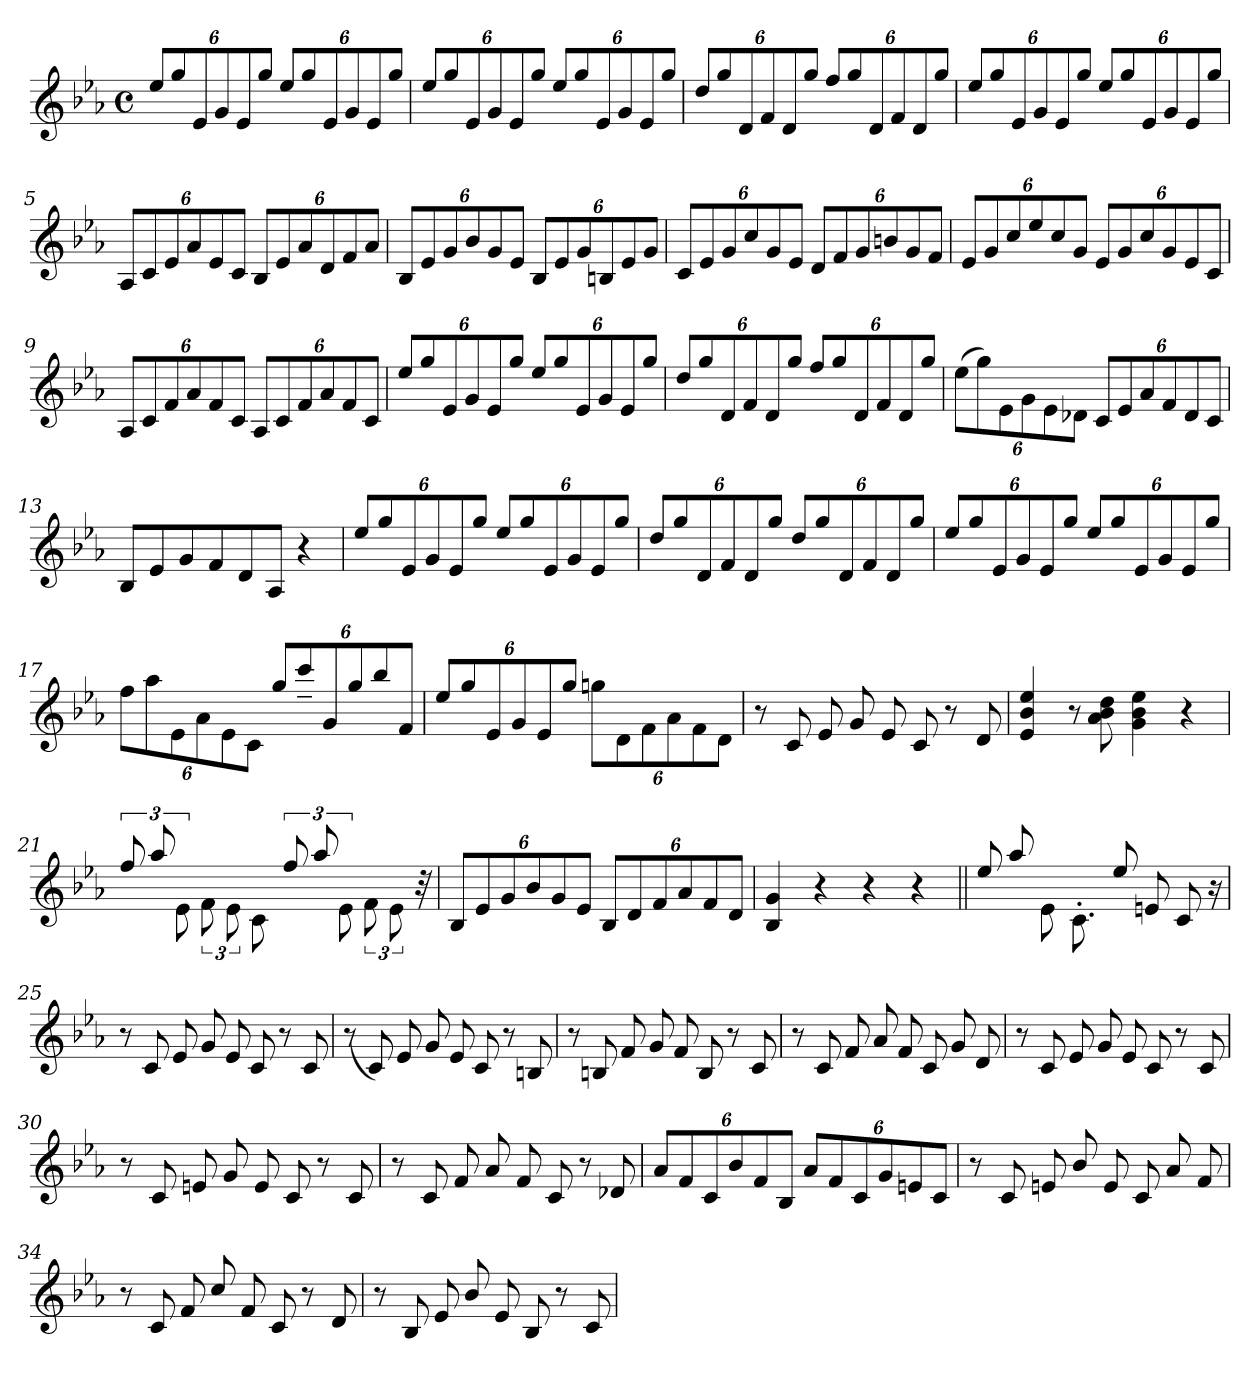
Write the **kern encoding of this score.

**kern
*part1
*staff1
*clefG2
*k[b-e-a-]
*M4/4
*met(c)
=1
12ee-/L
12gg/
12e-\
12g\
12e-\
12gg/J
12ee-/L
12gg/
12e-\
12g\
12e-\
12gg/J
=2
12ee-/L
12gg/
12e-\
12g\
12e-\
12gg/J
12ee-/L
12gg/
12e-\
12g\
12e-\
12gg/J
=3
12dd/L
12gg/
12d\
12f\
12d\
12gg/J
12ff/L
12gg/
12d\
12f\
12d\
12gg/J
=4
12ee-/L
12gg/
12e-\
12g\
12e-\
12gg/J
12ee-/L
12gg/
12e-\
12g\
12e-\
12gg/J
=5
12A-/L
12c/
12e-/
12a-/
12e-/
12c/J
12B-/L
12e-/
12a-/
12d/
12f/
12a-/J
=6
12B-/L
12e-/
12g/
12b-/
12g/
12e-/J
12B-/L
12e-/
12g/
12Bn/
12e-/
12g/J
=7
12c/L
12e-/
12g/
12cc/
12g/
12e-/J
12d/L
12f/
12g/
12bn/
12g/
12f/J
=8
12e-/L
12g/
12cc/
12ee-/
12cc/
12g/J
12e-/L
12g/
12cc/
12g/
12e-/
12c/J
=9
12A-/L
12c/
12f/
12a-/
12f/
12c/J
12A-/L
12c/
12f/
12a-/
12f/
12c/J
=10
12ee-/L
12gg/
12e-\
12g\
12e-\
12gg/J
12ee-/L
12gg/
12e-\
12g\
12e-\
12gg/J
=11
12dd/L
12gg/
12d\
12f\
12d\
12gg/J
12ff/L
12gg/
12d\
12f\
12d\
12gg/J
=12
(12ee-/L
12gg/)
12e-\
12g\
12e-\
12d-X\J
12c/L
12e-/
12a-/
12f/
12d-/
12c/J
=13
8B-/L
8e-/
8g/
8f/
8d/
8A-/J
4r
=14
12ee-/L
12gg/
12e-\
12g\
12e-\
12gg/J
12ee-/L
12gg/
12e-\
12g\
12e-\
12gg/J
=15
12dd/L
12gg/
12d\
12f\
12d\
12gg/J
12dd/L
12gg/
12d\
12f\
12d\
12gg/J
=16
12ee-/L
12gg/
12e-\
12g\
12e-\
12gg/J
12ee-/L
12gg/
12e-\
12g\
12e-\
12gg/J
=17
12ff/L
12aa-/
12e-\
12a-\
12e-\
12c\J
12gg/L
12ccc~/
12g\
12gg/
12bb-/
12f\J
=18
12ee-/L
12gg/
12e-\
12g\
12e-\
12gg/J
12ggn/L
12d\
12f\
12a-\
12f\
12d\J
=19
8r
8c/
8e-/
8g/
8e-/
8c/
8r
8d/
=20
4e-/ 4b-/ 4ee-/
8r
8a-\ 8b-\ 8dd\
4g\ 4b-\ 4ee-\
4r
=21
12ff/
12aa-/
12e-\
12f\
12e-\
8c\
12ff/
12aa-/
12e-\
12f\
12e-\
32r
=22
12B-/L
12e-/
12g/
12b-/
12g/
12e-/J
12B-/L
12d/
12f/
12a-/
12f/
12d/J
=23
4B-/ 4g/
4r
4r
4r
=24||
8ee-/
8aa-/
8e-\
8.c'\
8ee-/
8en/
8c/
16r
=25
8r
8c/
8e-/
8g/
8e-/
8c/
8r
8c/
=26
(8r
8c/)
8e-/
8g/
8e-/
8c/
8r
8Bn/
=27
8r
8Bn/
8f/
8g/
8f/
8B/
8r
8c/
=28
8r
8c/
8f/
8a-/
8f/
8c/
8g/
8d/
=29
8r
8c/
8e-/
8g/
8e-/
8c/
8r
8c/
=30
8r
8c/
8en/
8g/
8e/
8c/
8r
8c/
=31
8r
8c/
8f/
8a-/
8f/
8c/
8r
8d-X/
=32
12a-/L
12f/
12c/
12b-/
12f/
12B-/J
12a-/L
12f/
12c/
12g/
12en/
12c/J
=33
8r
8c/
8en/
8b-/
8e/
8c/
8a-/
8f/
=34
8r
8c/
8f/
8cc/
8f/
8c/
8r
8d/
=35
8r
8B-/
8e-/
8b-/
8e-/
8B-/
8r
8c/
=
*-
